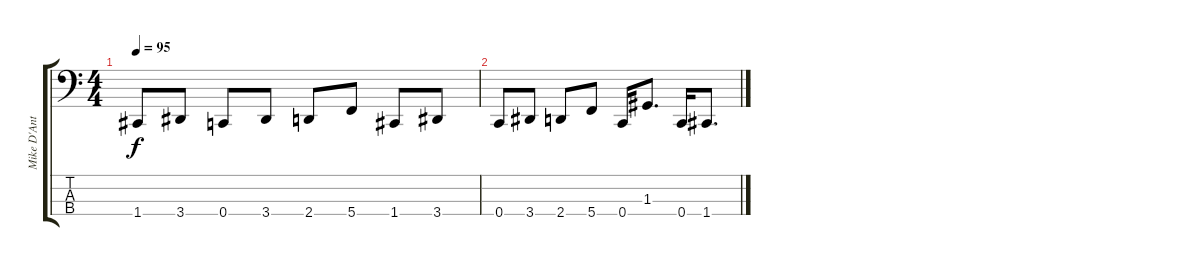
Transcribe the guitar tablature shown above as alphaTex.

\track ("Mike D'Antonio" "Mike D'Ant") {instrument electricbasspick}
\staff {score tabs}
\tuning (F2 C2 G1 C1) {hide}
\ts (4 4)
\tempo 95
\clef f4
\ks c
1.4.8{dy f} 3.4.8 0.4.8 3.4.8 2.4.8 5.4.8 1.4.8 3.4.8 |
0.4.8 3.4.8 2.4.8 5.4.8 0.4.16 1.3.8{d} 0.4.16 1.4.8{d}
